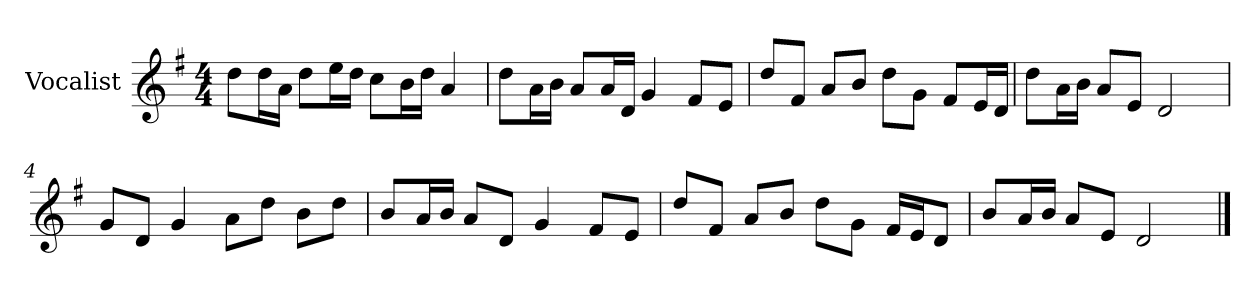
**kern
*part1
*staff1
*I"Vocalist
*k[f#]
*G:
*M4/4
=
8ddL
16ddL
16aJJ
8ddL
16eeL
16ddJJ
8ccL
16bL
16ddJJ
4a
=1
8ddL
16aL
16bJJ
8aL
16aL
16dJJ
4g
8f#L
8eJ
=2
8ddL
8f#J
8aL
8bJ
8ddL
8gJ
8f#L
16eL
16dJJ
=3
8ddL
16aL
16bJJ
8aL
8eJ
2d
=4
8gL
8dJ
4g
8aL
8ddJ
8bL
8ddJ
=5
8bL
16aL
16bJJ
8aL
8dJ
4g
8f#L
8eJ
=6
8ddL
8f#J
8aL
8bJ
8ddL
8gJ
16f#LL
16eJ
8dJ
=7
8bL
16aL
16bJJ
8aL
8eJ
2d
==
*-
